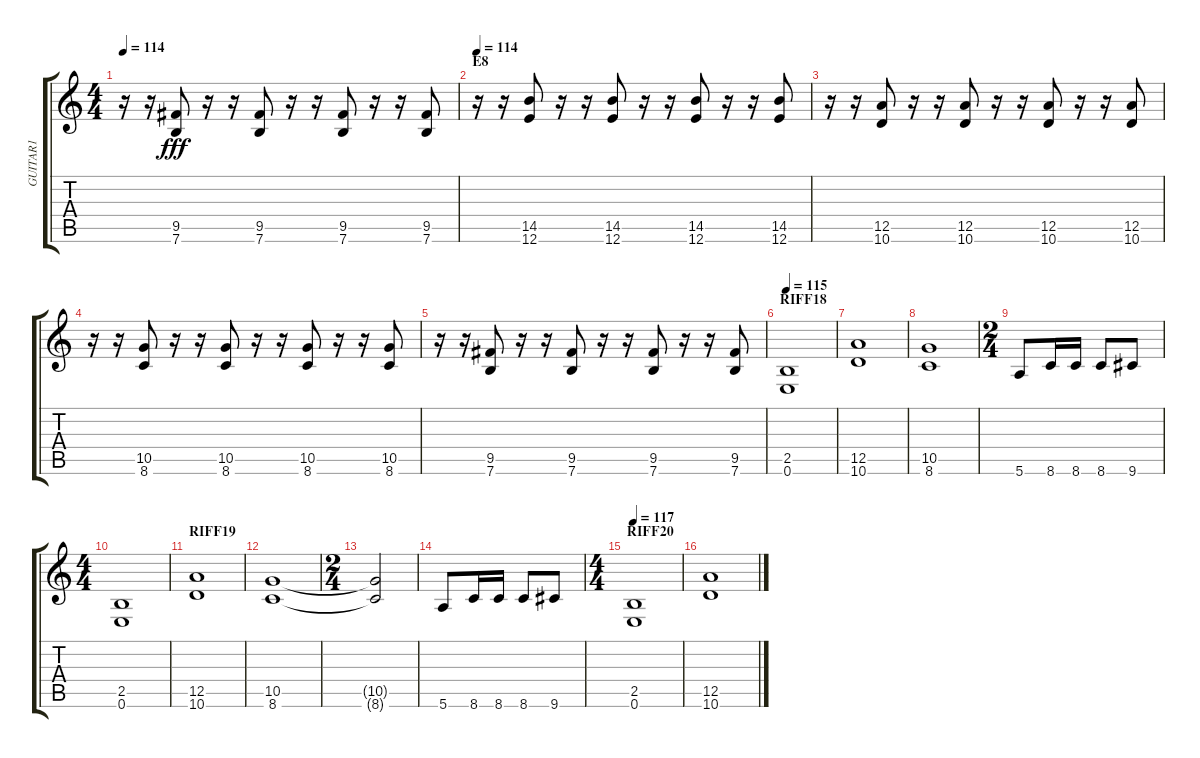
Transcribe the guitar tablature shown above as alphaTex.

\track ("GUITAR1" "GUITAR1") {instrument distortionguitar}
\staff {score tabs}
\tuning (E4 B3 G3 D3 A2 E2) {hide}
\ts (4 4)
\tempo 114
\clef g2
\ks c
r.16{dy fff} r.16 (9.5 7.6).8 r.16 r.16 (9.5 7.6).8 r.16 r.16 (9.5 7.6).8 r.16 r.16 (9.5 7.6).8 |
\section ("" "E8")
\tempo 114
r.16 r.16 (14.5 12.6).8 r.16 r.16 (14.5 12.6).8 r.16 r.16 (14.5 12.6).8 r.16 r.16 (14.5 12.6).8 |
r.16 r.16 (12.5 10.6).8 r.16 r.16 (12.5 10.6).8 r.16 r.16 (12.5 10.6).8 r.16 r.16 (12.5 10.6).8 |
r.16 r.16 (10.5 8.6).8 r.16 r.16 (10.5 8.6).8 r.16 r.16 (10.5 8.6).8 r.16 r.16 (10.5 8.6).8 |
r.16 r.16 (9.5 7.6).8 r.16 r.16 (9.5 7.6).8 r.16 r.16 (9.5 7.6).8 r.16 r.16 (9.5 7.6).8 |
\section ("" "RIFF18")
\tempo 115
(2.5 0.6).1 |
(12.5 10.6).1 |
(10.5 8.6).1 |
\ts (2 4)
5.6.8 8.6.16 8.6.16 8.6.8 9.6.8 |
\ts (4 4)
(2.5 0.6).1 |
\section ("" "RIFF19")
(12.5 10.6).1 |
(10.5 8.6).1 |
\ts (2 4)
(10.5{t} 8.6{t}).2 |
5.6.8 8.6.16 8.6.16 8.6.8 9.6.8 |
\ts (4 4)
\section ("" "RIFF20")
\tempo 117
(2.5 0.6).1 |
(12.5 10.6).1
